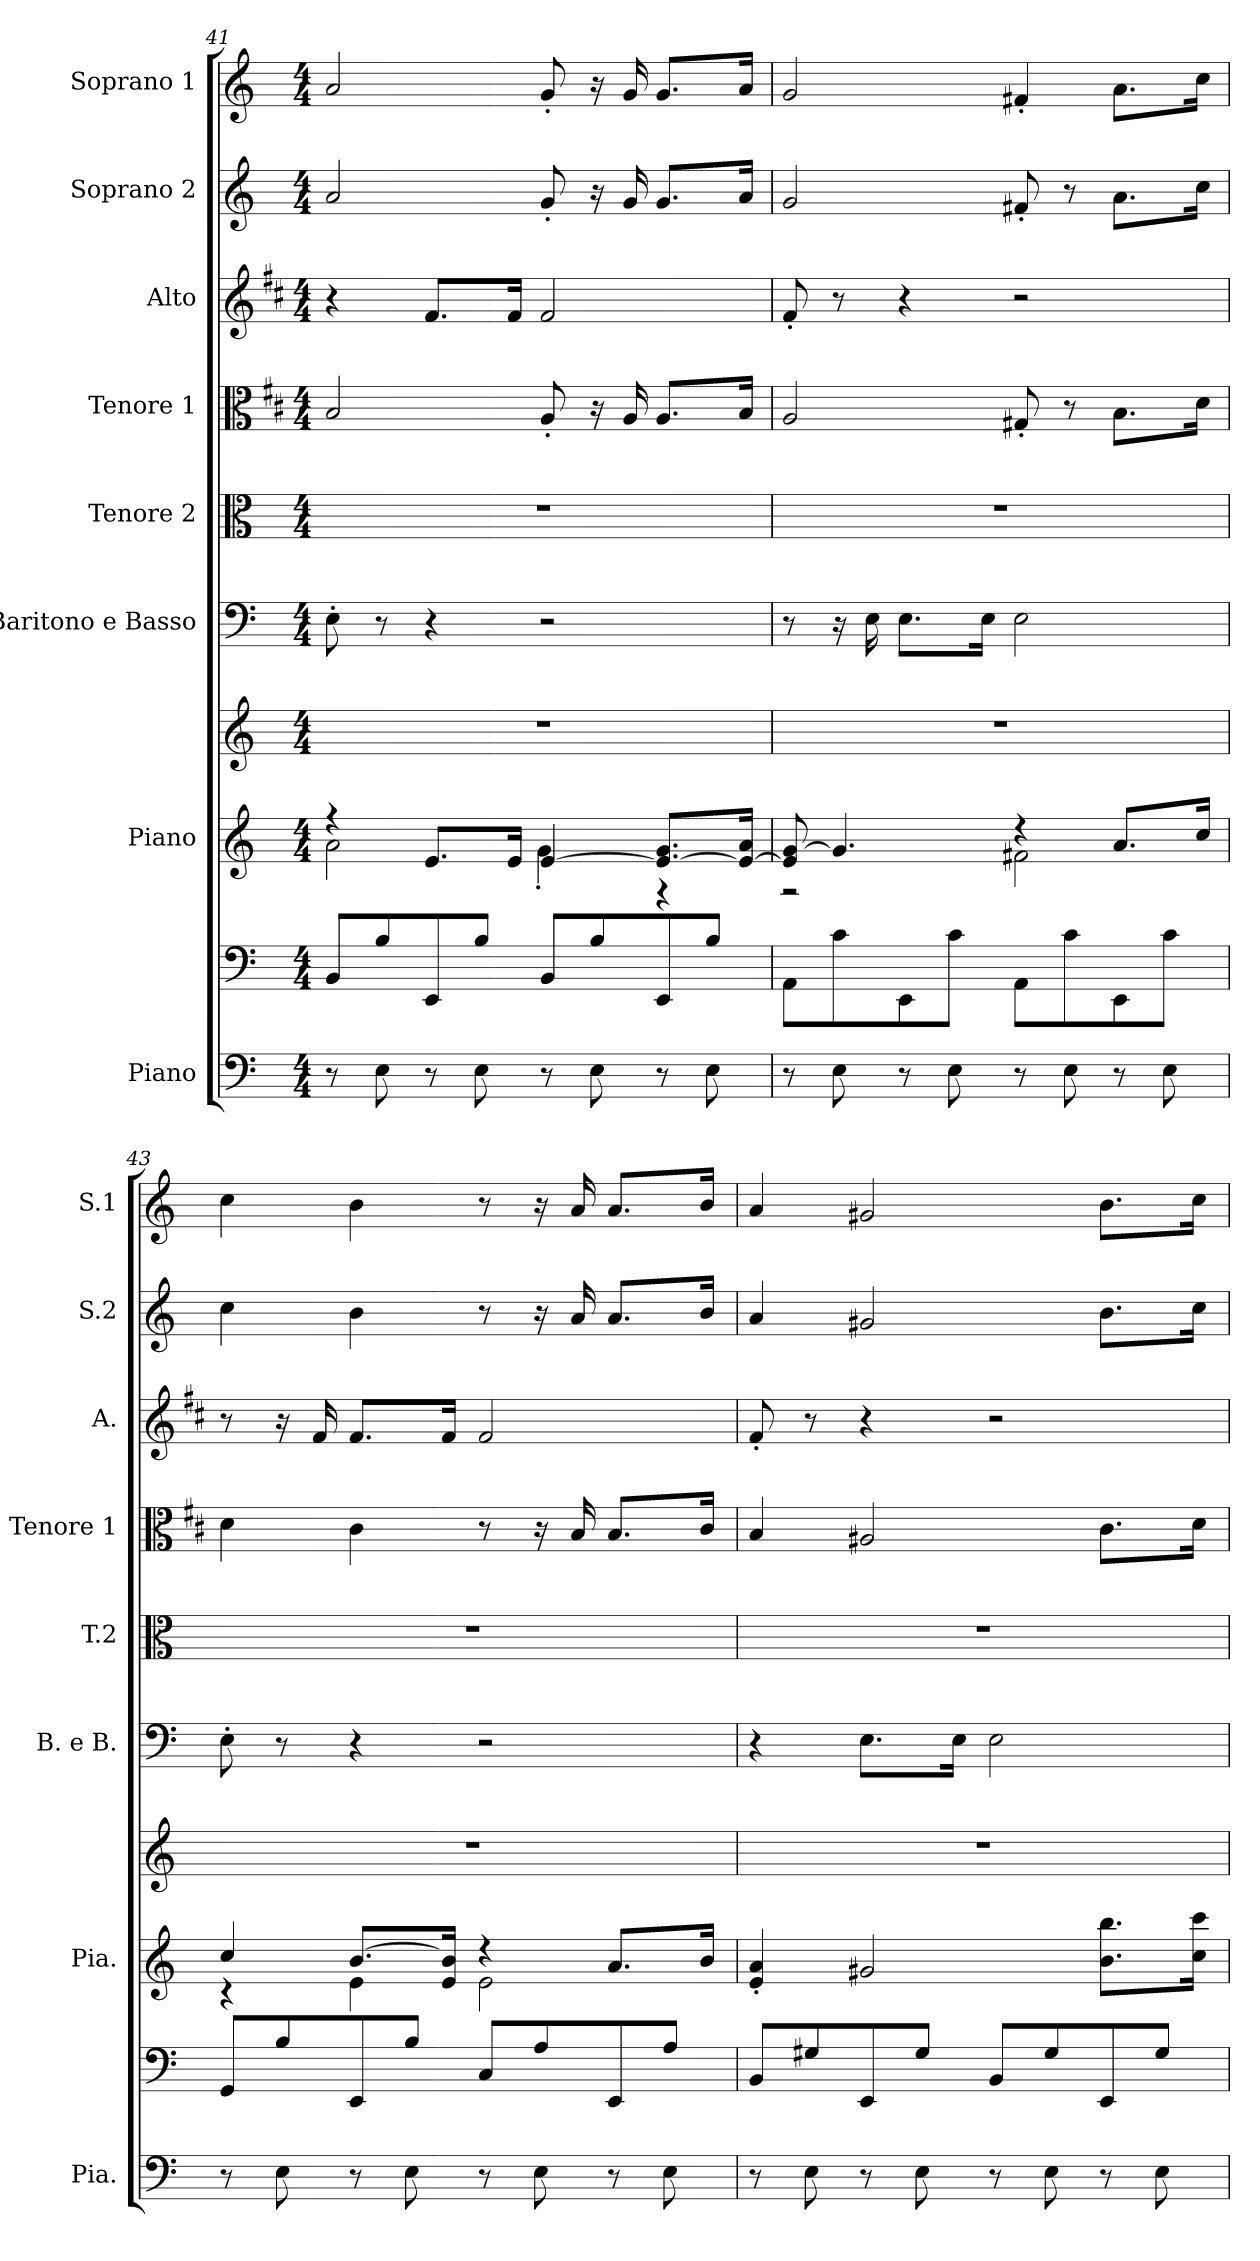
**kern	**kern	**kern	**kern	**kern	**kern	**kern	**kern	**kern	**kern
*part8	*part8	*part7	*part7	*part6	*part5	*part4	*part3	*part2	*part1
*staff10	*staff9	*staff8	*staff7	*staff6	*staff5	*staff4	*staff3	*staff2	*staff1
*I"Piano	*	*I"Piano	*	*I"Baritono e Basso	*I"Tenore 2	*I"Tenore 1	*I"Alto	*I"Soprano 2	*I"Soprano 1
*I'Pia.	*	*I'Pia.	*	*I'B. e B.	*I'T.2	*I'Tenore 1	*I'A.	*I'S.2	*I'S.1
*clefF4	*clefF4	*clefG2	*clefG2	*clefF4	*clefC3	*clefC3	*clefG2	*clefG2	*clefG2
*	*	*	*	*	*	*ITrd1c2	*ITrd1c2	*	*
*k[]	*k[]	*k[]	*k[]	*k[]	*k[]	*k[]	*k[]	*k[]	*k[]
*M4/4	*M4/4	*M4/4	*M4/4	*M4/4	*M4/4	*M4/4	*M4/4	*M4/4	*M4/4
=41	=41	=41	=41	=41	=41	=41	=41	=41	=41
*	*	*^	*	*	*	*	*	*	*
8r	8BB/L	4r	2a\	1r	8E'\	1r	2A/	4r	2a/	2a/
8E\	8B/	.	.	.	8r	.	.	.	.	.
8r	8EE/	8.e/L	.	.	4r	.	.	8.e/L	.	.
8E\	8B/J	.	.	.	.	.	.	.	.	.
.	.	16e/Jk	.	.	.	.	.	16e/Jk	.	.
8r	8BB/L	[4e/	4g'\	.	2r	.	8G'/	2e/	8g'/	8g'/
8E\	8B/	.	.	.	.	.	16r	.	16r	16r
.	.	.	.	.	.	.	16G/	.	16g/	16g/
8r	8EE/	8.e/_ 8.g/L	4r	.	.	.	8.G/L	.	8.g/L	8.g/L
8E\	8B/J	.	.	.	.	.	.	.	.	.
.	.	16e/_ 16a/Jk	.	.	.	.	16A/Jk	.	16a/Jk	16a/Jk
!!LO:PB:g=z
=42	=42	=42	=42	=42	=42	=42	=42	=42	=42	=42
8r	8AA\L	8e/] [8g/	2r	1r	8r	1r	2G/	8e'/	2g/	2g/
8E\	8c\	4.g/]	.	.	16r	.	.	8r	.	.
.	.	.	.	.	16E\	.	.	.	.	.
8r	8EE\	.	.	.	8.E\L	.	.	4r	.	.
8E\	8c\J	.	.	.	.	.	.	.	.	.
.	.	.	.	.	16E\Jk	.	.	.	.	.
8r	8AA\L	4r	2f#X\	.	2E\	.	8F#X'/	2r	8f#X'/	4f#X'/
8E\	8c\	.	.	.	.	.	8r	.	8r	.
8r	8EE\	8.a/L	.	.	.	.	8.A\L	.	8.a\L	8.a\L
8E\	8c\J	.	.	.	.	.	.	.	.	.
.	.	16cc/Jk	.	.	.	.	16c\Jk	.	16cc\Jk	16cc\Jk
=43	=43	=43	=43	=43	=43	=43	=43	=43	=43	=43
8r	8GG/L	4cc/	4r	1r	8E'\	1r	4c\	8r	4cc\	4cc\
8E\	8B/	.	.	.	8r	.	.	16r	.	.
.	.	.	.	.	.	.	.	16e/	.	.
8r	8EE/	[8.b/L	4e\	.	4r	.	4B\	8.e/L	4b\	4b\
8E\	8B/J	.	.	.	.	.	.	.	.	.
.	.	16e/ 16b/]Jk	.	.	.	.	.	16e/Jk	.	.
8r	8C/L	4r	2e\	.	2r	.	8r	2e/	8r	8r
8E\	8A/	.	.	.	.	.	16r	.	16r	16r
.	.	.	.	.	.	.	16A/	.	16a/	16a/
8r	8EE/	8.a/L	.	.	.	.	8.A/L	.	8.a/L	8.a/L
8E\	8A/J	.	.	.	.	.	.	.	.	.
.	.	16b/Jk	.	.	.	.	16B/Jk	.	16b/Jk	16b/Jk
*	*	*v	*v	*	*	*	*	*	*	*
=44	=44	=44	=44	=44	=44	=44	=44	=44	=44
8r	8BB/L	4e/' 4a/'	1r	4r	1r	4A/	8e'/	4a/	4a/
8E\	8G#X/	.	.	.	.	.	8r	.	.
8r	8EE/	2g#X/	.	8.E\L	.	2G#X/	4r	2g#X/	2g#X/
8E\	8G#/J	.	.	.	.	.	.	.	.
.	.	.	.	16E\Jk	.	.	.	.	.
8r	8BB/L	.	.	2E\	.	.	2r	.	.
8E\	8G#/	.	.	.	.	.	.	.	.
8r	8EE/	8.b\ 8.bb\L	.	.	.	8.B\L	.	8.b\L	8.b\L
8E\	8G#/J	.	.	.	.	.	.	.	.
.	.	16cc\ 16ccc\Jk	.	.	.	16c\Jk	.	16cc\Jk	16cc\Jk
=	=	=	=	=	=	=	=	=	=
*-	*-	*-	*-	*-	*-	*-	*-	*-	*-
